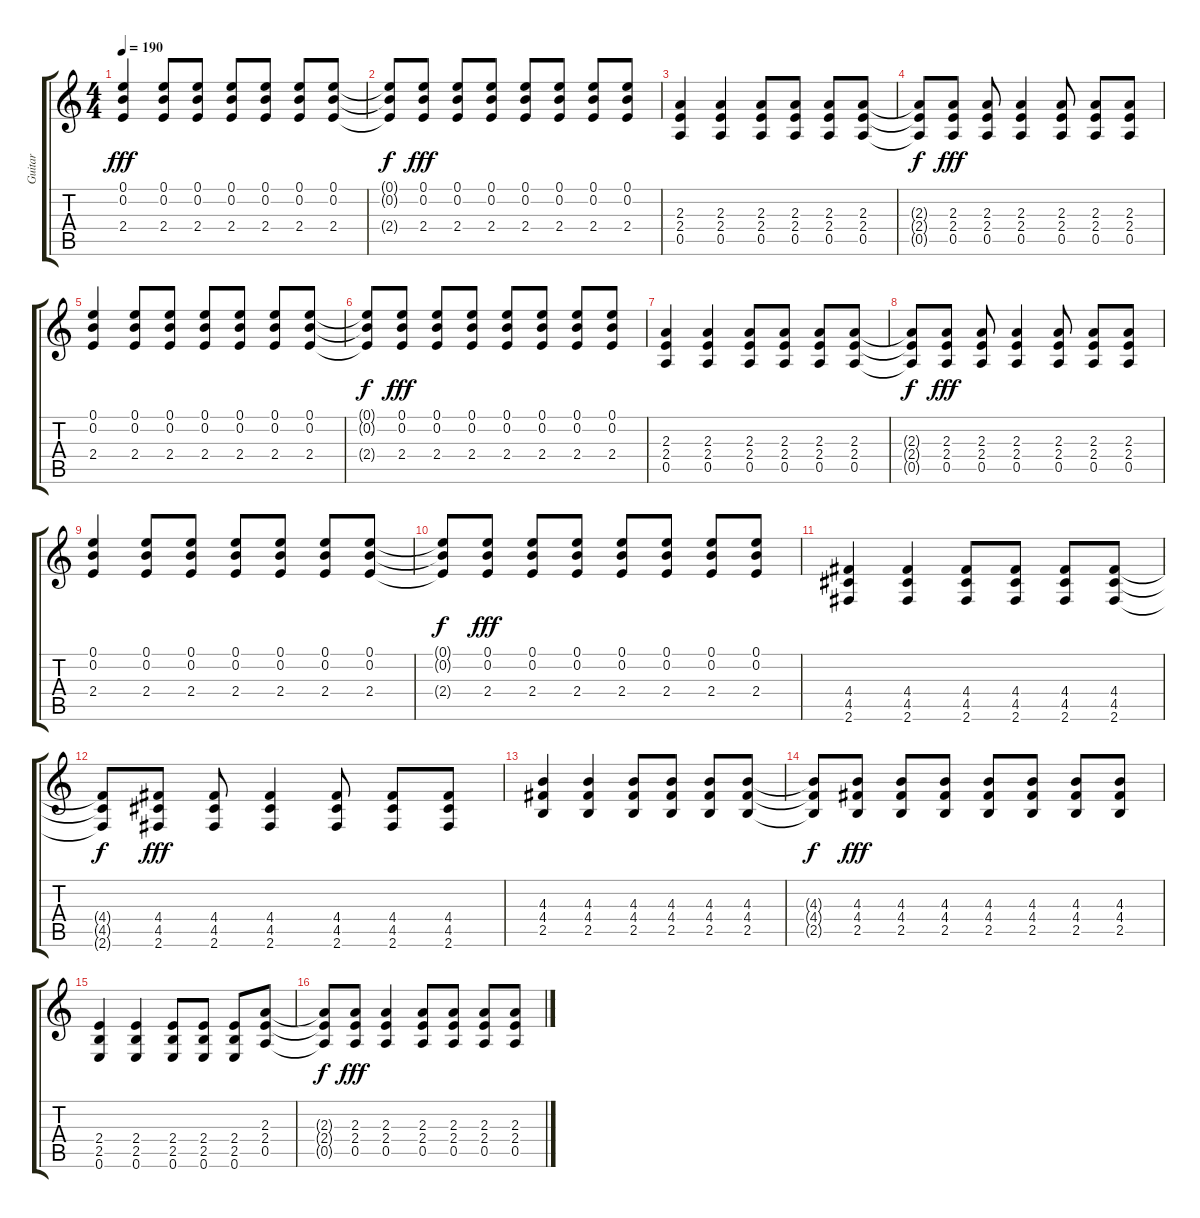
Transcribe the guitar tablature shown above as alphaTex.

\track ("Guitar" "Guitar") {instrument distortionguitar}
\staff {score tabs}
\tuning (E4 B3 G3 D3 A2 E2) {hide}
\ts (4 4)
\tempo 190
\clef g2
\ks c
(0.1 0.2 2.4).4{dy fff} (0.1 0.2 2.4).8 (0.1 0.2 2.4).8 (0.1 0.2 2.4).8 (0.1 0.2 2.4).8 (0.1 0.2 2.4).8 (0.1 0.2 2.4).8 |
(0.1{t} 0.2{t} 2.4{t}).8{dy f} (0.1 0.2 2.4).8{dy fff} (0.1 0.2 2.4).8 (0.1 0.2 2.4).8 (0.1 0.2 2.4).8 (0.1 0.2 2.4).8 (0.1 0.2 2.4).8 (0.1 0.2 2.4).8 |
(2.3 2.4 0.5).4 (2.3 2.4 0.5).4 (2.3 2.4 0.5).8 (2.3 2.4 0.5).8 (2.3 2.4 0.5).8 (2.3 2.4 0.5).8 |
(2.3{t} 2.4{t} 0.5{t}).8{dy f} (2.3 2.4 0.5).8{dy fff} (2.3 2.4 0.5).8 (2.3 2.4 0.5).4 (2.3 2.4 0.5).8 (2.3 2.4 0.5).8 (2.3 2.4 0.5).8 |
(0.1 0.2 2.4).4 (0.1 0.2 2.4).8 (0.1 0.2 2.4).8 (0.1 0.2 2.4).8 (0.1 0.2 2.4).8 (0.1 0.2 2.4).8 (0.1 0.2 2.4).8 |
(0.1{t} 0.2{t} 2.4{t}).8{dy f} (0.1 0.2 2.4).8{dy fff} (0.1 0.2 2.4).8 (0.1 0.2 2.4).8 (0.1 0.2 2.4).8 (0.1 0.2 2.4).8 (0.1 0.2 2.4).8 (0.1 0.2 2.4).8 |
(2.3 2.4 0.5).4 (2.3 2.4 0.5).4 (2.3 2.4 0.5).8 (2.3 2.4 0.5).8 (2.3 2.4 0.5).8 (2.3 2.4 0.5).8 |
(2.3{t} 2.4{t} 0.5{t}).8{dy f} (2.3 2.4 0.5).8{dy fff} (2.3 2.4 0.5).8 (2.3 2.4 0.5).4 (2.3 2.4 0.5).8 (2.3 2.4 0.5).8 (2.3 2.4 0.5).8 |
(0.1 0.2 2.4).4 (0.1 0.2 2.4).8 (0.1 0.2 2.4).8 (0.1 0.2 2.4).8 (0.1 0.2 2.4).8 (0.1 0.2 2.4).8 (0.1 0.2 2.4).8 |
(0.1{t} 0.2{t} 2.4{t}).8{dy f} (0.1 0.2 2.4).8{dy fff} (0.1 0.2 2.4).8 (0.1 0.2 2.4).8 (0.1 0.2 2.4).8 (0.1 0.2 2.4).8 (0.1 0.2 2.4).8 (0.1 0.2 2.4).8 |
(4.4 4.5 2.6).4 (4.4 4.5 2.6).4 (4.4 4.5 2.6).8 (4.4 4.5 2.6).8 (4.4 4.5 2.6).8 (4.4 4.5 2.6).8 |
(4.4{t} 4.5{t} 2.6{t}).8{dy f} (4.4 4.5 2.6).8{dy fff} (4.4 4.5 2.6).8 (4.4 4.5 2.6).4 (4.4 4.5 2.6).8 (4.4 4.5 2.6).8 (4.4 4.5 2.6).8 |
(4.3 4.4 2.5).4 (4.3 4.4 2.5).4 (4.3 4.4 2.5).8 (4.3 4.4 2.5).8 (4.3 4.4 2.5).8 (4.3 4.4 2.5).8 |
(4.3{t} 4.4{t} 2.5{t}).8{dy f} (4.3 4.4 2.5).8{dy fff} (4.3 4.4 2.5).8 (4.3 4.4 2.5).8 (4.3 4.4 2.5).8 (4.3 4.4 2.5).8 (4.3 4.4 2.5).8 (4.3 4.4 2.5).8 |
(2.4 2.5 0.6).4 (2.4 2.5 0.6).4 (2.4 2.5 0.6).8 (2.4 2.5 0.6).8 (2.4 2.5 0.6).8 (2.3 2.4 0.5).8 |
(2.3{t} 2.4{t} 0.5{t}).8{dy f} (2.3 2.4 0.5).8{dy fff} (2.3 2.4 0.5).4 (2.3 2.4 0.5).8 (2.3 2.4 0.5).8 (2.3 2.4 0.5).8 (2.3 2.4 0.5).8
